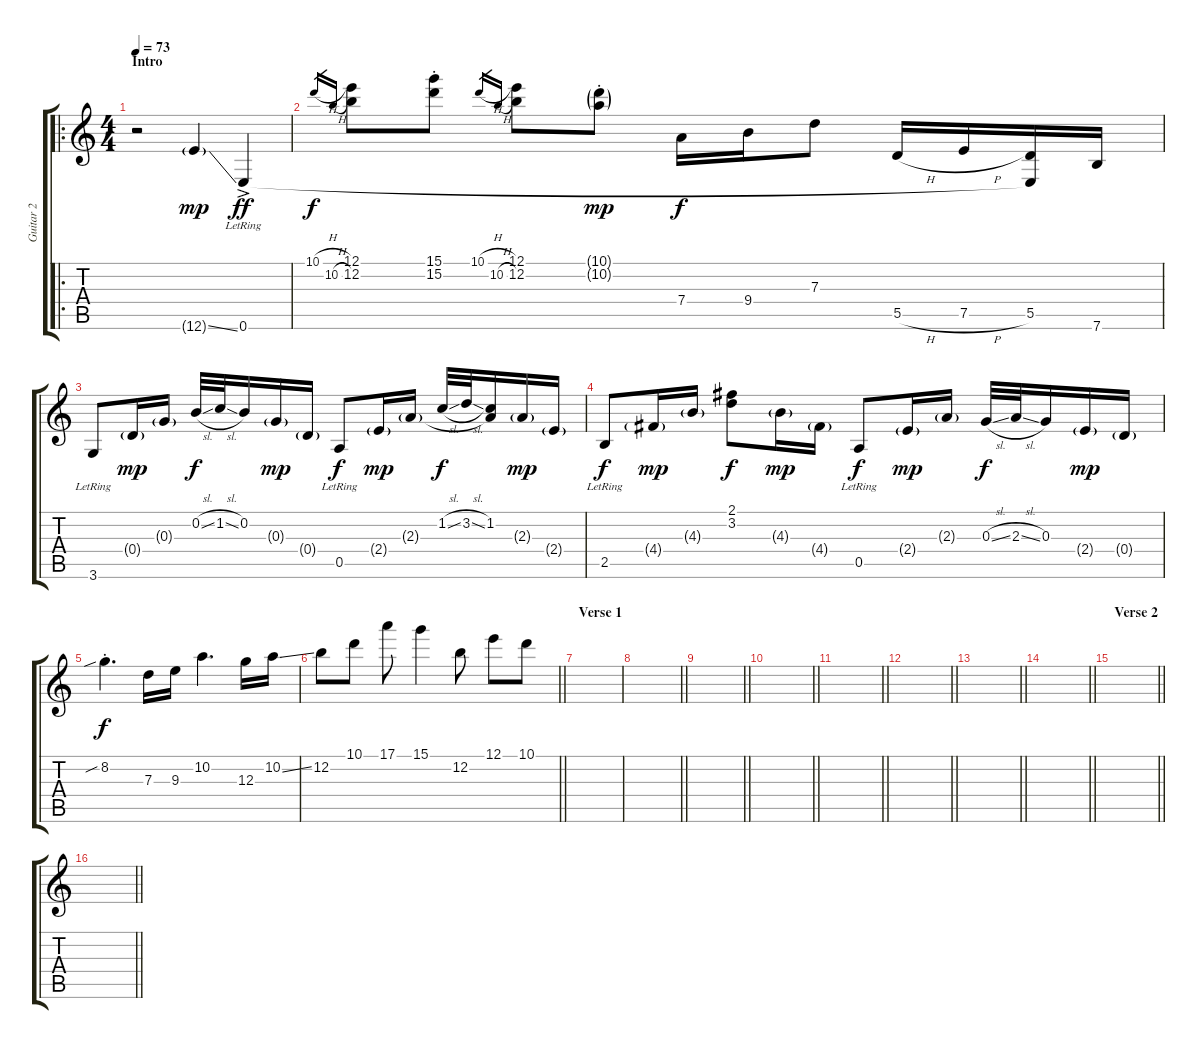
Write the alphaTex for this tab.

\track ("Guitar 2" "Guitar 2") {instrument electricguitarjazz}
\staff {score tabs}
\tuning (E4 B3 G3 D3 A2 E2) {hide}
\ro
\ts (4 4)
\section ("" "Intro")
\tempo 73
\clef g2
\ks c
r.2{dy mp instrument electricguitarjazz} 12.6{ss g}.4 0.6{ac lr}.4{dy ff} |
10.1{h}.16{gr dy f} 10.2{h}.16{gr} (12.1 12.2).8 (15.1{st} 15.2{st}).8 10.1{h}.16{gr} 10.2{h}.16{gr} (12.1 12.2).8 (10.1{g st} 10.2{g st}).8{dy mp} 7.4.16{dy f} 9.4.16 7.3.8 5.5{h}.16 7.5{h}.16 (5.5 0.6{t}).16 7.6.16 |
3.6{lr}.8 0.4{g}.16{dy mp} 0.3{g}.16 0.2{sl}.32{dy f} 1.2{sl}.32 0.2.16 0.3{g}.16{dy mp} 0.4{g}.16 0.5{lr}.8{dy f} 2.4{g}.16{dy mp} 2.3{g}.16 1.2{sl}.32{dy f} 3.2{sl}.32 (1.2 2.3{t}).16 2.3{g}.16{dy mp} 2.4{g}.16 |
2.5{lr}.8{dy f} 4.4{g}.16{dy mp} 4.3{g}.16 (2.1 3.2).8{dy f} 4.3{g}.16{dy mp} 4.4{g}.16 0.5{lr}.8{dy f} 2.4{g}.16{dy mp} 2.3{g}.16 0.3{sl}.32{dy f} 2.3{sl}.32 0.3.16 2.4{g}.16{dy mp} 0.4{g}.16 |
8.2{sib st}.4{d dy f} 7.3.16 9.3.16 10.2.4{d} 12.3.16 10.2{ss}.16 |
\barLineRight lightlight
12.2.8 10.1.8 17.1.8 15.1.4 12.2.8 12.1.8 10.1.8 |
\section ("" "Verse 1")
|
\barLineRight lightlight
|
\barLineRight lightlight
|
\barLineRight lightlight
|
\barLineRight lightlight
|
\barLineRight lightlight
|
\barLineRight lightlight
|
\barLineRight lightlight
|
\section ("" "Verse 2")
\barLineRight lightlight
|
\barLineRight lightlight
